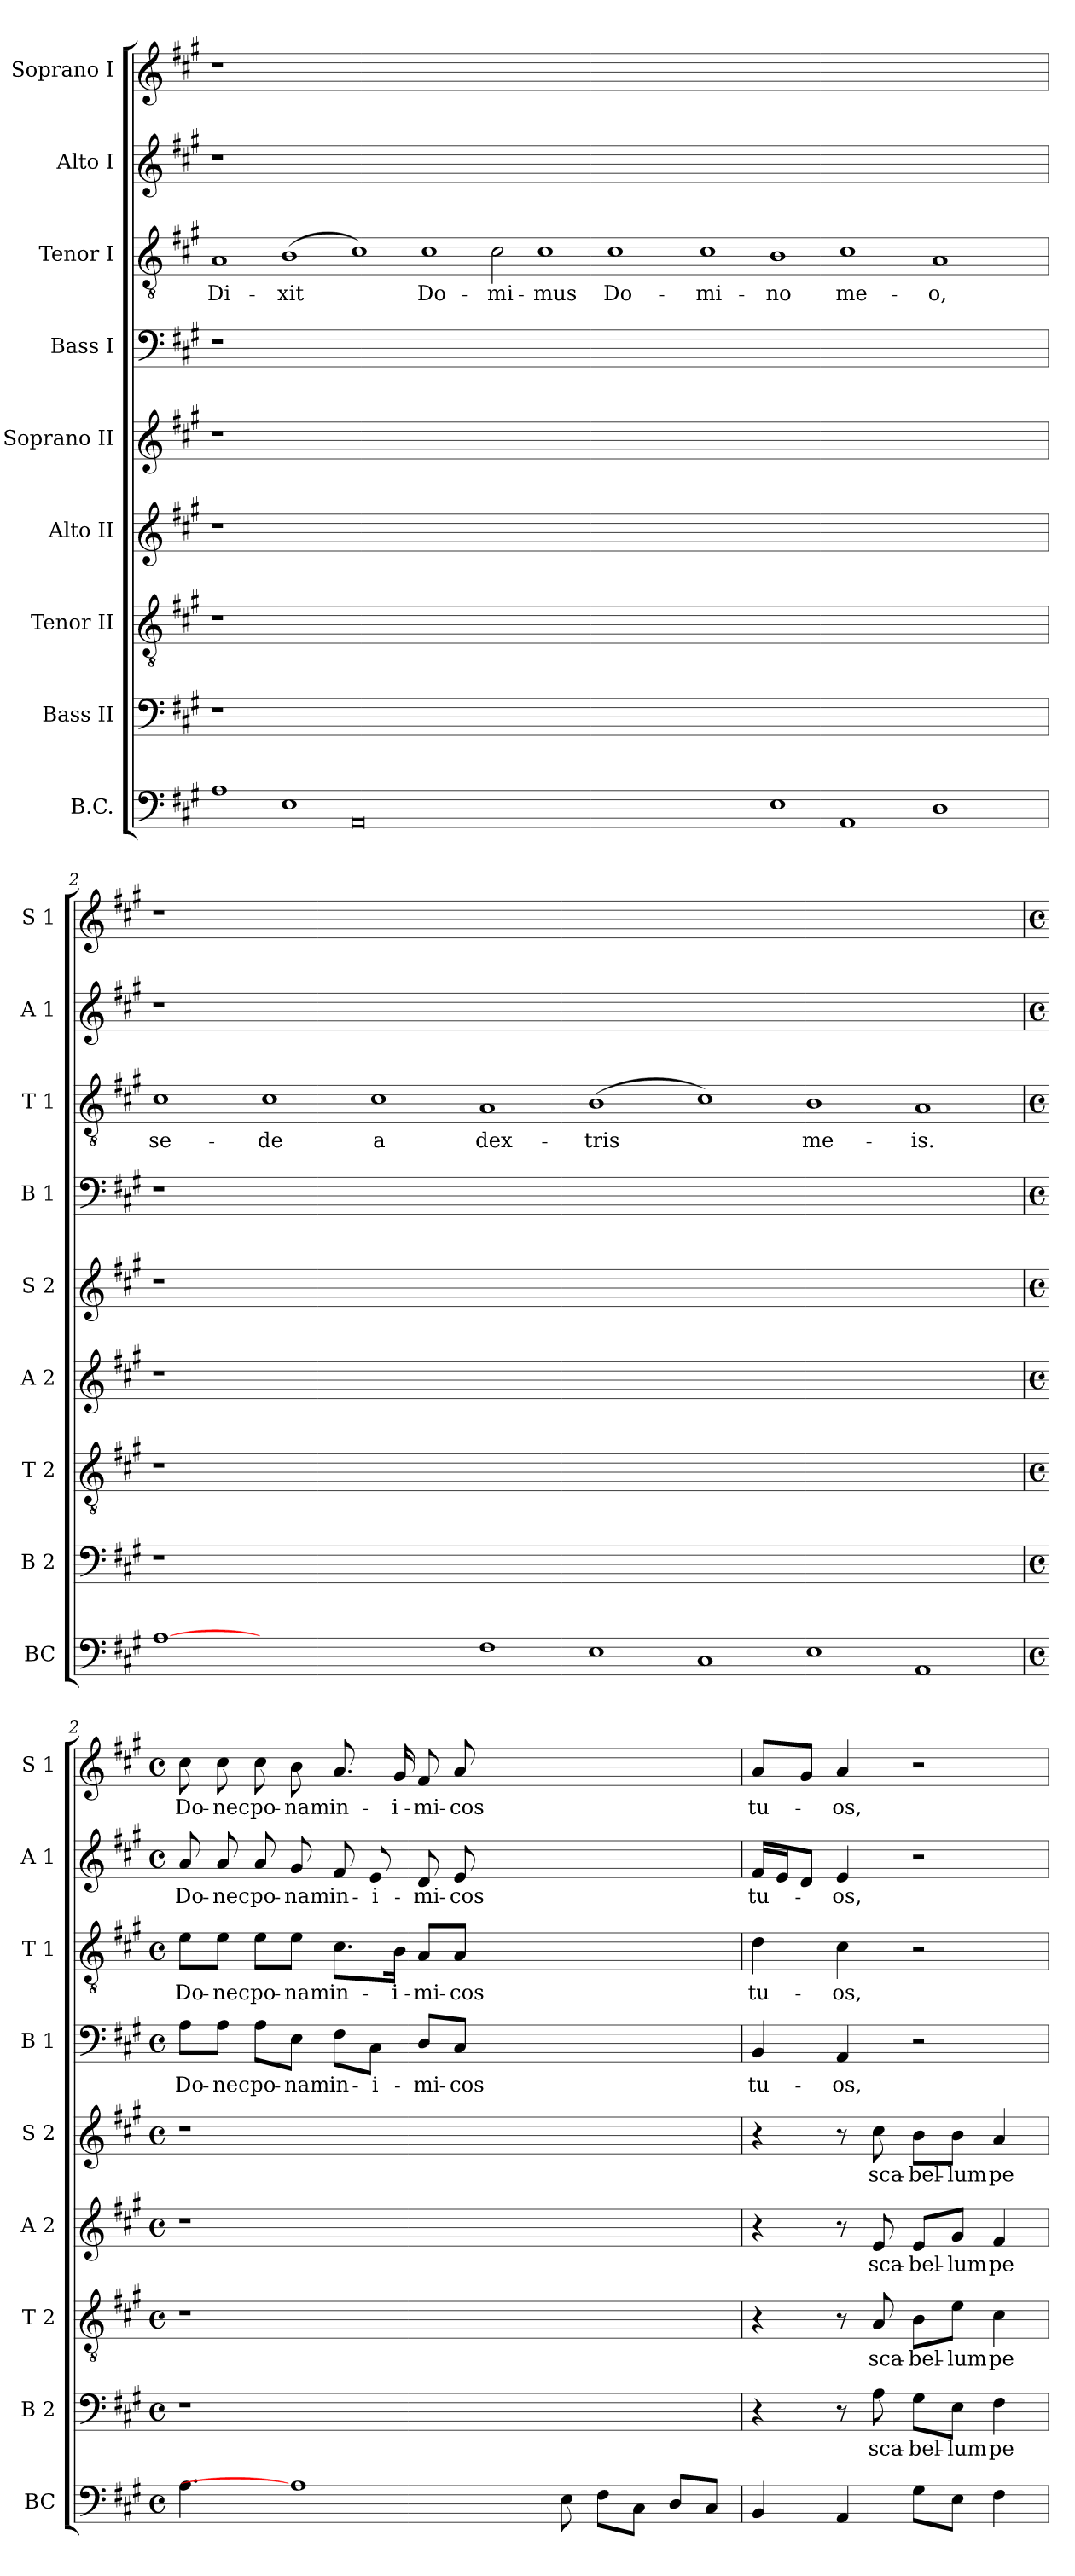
**kern	**kern	**text	**kern	**text	**kern	**text	**kern	**text	**kern	**text	**kern	**text	**kern	**text	**kern	**text
*part9	*part8	*part8	*part7	*part7	*part6	*part6	*part5	*part5	*part4	*part4	*part3	*part3	*part2	*part2	*part1	*part1
*staff9	*staff8	*staff8	*staff7	*staff7	*staff6	*staff6	*staff5	*staff5	*staff4	*staff4	*staff3	*staff3	*staff2	*staff2	*staff1	*staff1
*I"B.C.	*I"Bass II	*	*I"Tenor II	*	*I"Alto II	*	*I"Soprano II	*	*I"Bass I	*	*I"Tenor I	*	*I"Alto I	*	*I"Soprano I	*
*I'BC	*I'B 2	*	*I'T 2	*	*I'A 2	*	*I'S 2	*	*I'B 1	*	*I'T 1	*	*I'A 1	*	*I'S 1	*
*clefF4	*clefF4	*	*clefGv2	*	*clefG2	*	*clefG2	*	*clefF4	*	*clefGv2	*	*clefG2	*	*clefG2	*
*k[f#c#g#]	*k[f#c#g#]	*	*k[f#c#g#]	*	*k[f#c#g#]	*	*k[f#c#g#]	*	*k[f#c#g#]	*	*k[f#c#g#]	*	*k[f#c#g#]	*	*k[f#c#g#]	*
*A:	*A:	*	*A:	*	*A:	*	*A:	*	*A:	*	*A:	*	*A:	*	*A:	*
=1	=1	=1	=1	=1	=1	=1	=1	=1	=1	=1	=1	=1	=1	=1	=1	=1
!	!	!	!	!	!	!	!	!	!	!	!	!LO:LY:b	!	!	!	!
1A	1r	.	1r	.	1r	.	1r	.	1r	.	1A	Di-	1r	.	1r	.
!	!	!	!	!	!	!	!	!	!	!	!	!LO:LY:b	!	!	!	!
1E	000ryy	.	000ryy	.	000ryy	.	000ryy	.	000ryy	.	(>1B	-xit	000ryy	.	000ryy	.
0AA	.	.	.	.	.	.	.	.	.	.	1c#)	.	.	.	.	.
!	!	!	!	!	!	!	!	!	!	!	!	!LO:LY:b	!	!	!	!
.	.	.	.	.	.	.	.	.	.	.	1c#	Do-	.	.	.	.
!	!	!	!	!	!	!	!	!	!	!	!	!LO:LY:b	!	!	!	!
2ryy	.	.	.	.	.	.	.	.	.	.	2c#\	-mi-	.	.	.	.
!	!	!	!	!	!	!	!	!	!	!	!	!LO:LY:b	!	!	!	!
1ryy	.	.	.	.	.	.	.	.	.	.	1c#	-mus	.	.	.	.
!	!	!	!	!	!	!	!	!	!	!	!	!LO:LY:b	!	!	!	!
2ryy	.	.	.	.	.	.	.	.	.	.	1c#	Do-	.	.	.	.
2ryy	.	.	.	.	.	.	.	.	.	.	.	.	.	.	.	.
!	!	!	!	!	!	!	!	!	!	!	!	!LO:LY:b	!	!	!	!
1ryy	.	.	.	.	.	.	.	.	.	.	1c#	-mi-	.	.	.	.
!	!	!	!	!	!	!	!	!	!	!	!	!LO:LY:b	!	!	!	!
1E	.	.	.	.	.	.	.	.	.	.	1B	-no	.	.	.	.
!	!	!	!	!	!	!	!	!	!	!	!	!LO:LY:b	!	!	!	!
1AA	.	.	.	.	.	.	.	.	.	.	1c#	me-	.	.	.	.
.	0ryy	.	0ryy	.	0ryy	.	0ryy	.	0ryy	.	.	.	0ryy	.	0ryy	.
!	!	!	!	!	!	!	!	!	!	!	!	!LO:LY:b	!	!	!	!
1D	.	.	.	.	.	.	.	.	.	.	1A	-o,	.	.	.	.
2ryy	.	.	.	.	.	.	.	.	.	.	2ryy	.	.	.	.	.
=2`	=2`	=2`	=2`	=2`	=2`	=2`	=2`	=2`	=2`	=2`	=2`	=2`	=2`	=2`	=2`	=2`
!	!	!	!	!	!	!	!	!	!	!	!	!LO:LY:b	!	!	!	!
[1A	1r	.	1r	.	1r	.	1r	.	1r	.	1c#	se-	1r	.	1r	.
!	!	!	!	!	!	!	!	!	!	!	!	!LO:LY:b	!	!	!	!
1ryy	1%7ryy	.	1%7ryy	.	1%7ryy	.	1%7ryy	.	1%7ryy	.	1c#	-de	1%7ryy	.	1%7ryy	.
!	!	!	!	!	!	!	!	!	!	!	!	!LO:LY:b	!	!	!	!
1ryy	.	.	.	.	.	.	.	.	.	.	1c#	a	.	.	.	.
!	!	!	!	!	!	!	!	!	!	!	!	!LO:LY:b	!	!	!	!
1F#	.	.	.	.	.	.	.	.	.	.	1A	dex-	.	.	.	.
!	!	!	!	!	!	!	!	!	!	!	!	!LO:LY:b	!	!	!	!
1E	.	.	.	.	.	.	.	.	.	.	(>1B	-tris	.	.	.	.
1C#	.	.	.	.	.	.	.	.	.	.	1c#)	.	.	.	.	.
!	!	!	!	!	!	!	!	!	!	!	!	!LO:LY:b	!	!	!	!
1E	.	.	.	.	.	.	.	.	.	.	1B	me-	.	.	.	.
!	!	!	!	!	!	!	!	!	!	!	!	!LO:LY:b	!	!	!	!
1AA	.	.	.	.	.	.	.	.	.	.	1A	-is.	.	.	.	.
!!LO:LB:g=z
=2X1`	=2X1`	=2X1`	=2X1`	=2X1`	=2X1`	=2X1`	=2X1`	=2X1`	=2X1`	=2X1`	=2X1`	=2X1`	=2X1`	=2X1`	=2X1`	=2X1`
*M4/4	*M4/4	*	*M4/4	*	*M4/4	*	*M4/4	*	*M4/4	*	*M4/4	*	*M4/4	*	*M4/4	*
*met(c)	*met(c)	*	*met(c)	*	*met(c)	*	*met(c)	*	*met(c)	*	*met(c)	*	*met(c)	*	*met(c)	*
!	!	!	!	!	!	!	!	!	!	!LO:LY:b	!	!LO:LY:b	!	!LO:LY:b	!	!LO:LY:b
4.A\	1r	.	1r	.	1r	.	1r	.	8A\L	Do-	8e\L	Do-	8a/	Do-	8cc#\	Do-
!	!	!	!	!	!	!	!	!	!	!LO:LY:b	!	!LO:LY:b	!	!LO:LY:b	!	!LO:LY:b
.	.	.	.	.	.	.	.	.	8A\J	-nec	8e\J	-nec	8a/	-nec	8cc#\	-nec
!	!	!	!	!	!	!	!	!	!	!LO:LY:b	!	!LO:LY:b	!	!LO:LY:b	!	!LO:LY:b
.	.	.	.	.	.	.	.	.	8A\L	po-	8e\L	po-	8a/	po-	8cc#\	po-
!	!	!	!	!	!	!	!	!	!	!LO:LY:b	!	!LO:LY:b	!	!LO:LY:b	!	!LO:LY:b
1A]	.	.	.	.	.	.	.	.	8E\J	-nam	8e\J	-nam	8g#/	-nam	8b\	-nam
!	!	!	!	!	!	!	!	!	!	!LO:LY:b	!	!LO:LY:b	!	!LO:LY:b	!	!LO:LY:b
.	.	.	.	.	.	.	.	.	8F#\L	in-	8.c#\L	in-	8f#/	in-	8.a/	in-
!	!	!	!	!	!	!	!	!	!	!LO:LY:b	!	!	!	!LO:LY:b	!	!
.	.	.	.	.	.	.	.	.	8C#\J	-i-	.	.	8e/	-i-	.	.
!	!	!	!	!	!	!	!	!	!	!	!	!LO:LY:b	!	!	!	!LO:LY:b
.	.	.	.	.	.	.	.	.	.	.	16B\Jk	-i-	.	.	16g#/	-i-
!	!	!	!	!	!	!	!	!	!	!LO:LY:b	!	!LO:LY:b	!	!LO:LY:b	!	!LO:LY:b
.	.	.	.	.	.	.	.	.	8D/L	-mi-	8A/L	-mi-	8d/	-mi-	8f#/	-mi-
!	!	!	!	!	!	!	!	!	!	!LO:LY:b	!	!LO:LY:b	!	!LO:LY:b	!	!LO:LY:b
.	.	.	.	.	.	.	.	.	8C#/J	-cos	8A/J	-cos	8e/	-cos	8a/	-cos
.	1ryy	.	1ryy	.	1ryy	.	1ryy	.	1ryy	.	1ryy	.	1ryy	.	1ryy	.
8E\	.	.	.	.	.	.	.	.	.	.	.	.	.	.	.	.
8F#\L	.	.	.	.	.	.	.	.	.	.	.	.	.	.	.	.
8C#\J	.	.	.	.	.	.	.	.	.	.	.	.	.	.	.	.
8D/L	.	.	.	.	.	.	.	.	.	.	.	.	.	.	.	.
8C#/J	.	.	.	.	.	.	.	.	.	.	.	.	.	.	.	.
=3	=3	=3	=3	=3	=3	=3	=3	=3	=3	=3	=3	=3	=3	=3	=3	=3
*^	*	*	*	*	*	*	*	*	*	*	*	*	*	*	*	*
!	!	!	!	!	!	!	!	!	!	!	!LO:LY:b	!	!LO:LY:b	!	!LO:LY:b	!	!LO:LY:b
4BB/	8ryy	4r	.	4r	.	4r	.	4r	.	4BB/	tu-	4d\	tu-	16f#/LL	tu-	8a/L	tu-
.	.	.	.	.	.	.	.	.	.	.	.	.	.	16e/J	.	.	.
.	8ryy	.	.	.	.	.	.	.	.	.	.	.	.	8d/J	.	8g#/J	.
!	!	!	!	!	!	!	!	!	!	!	!LO:LY:b	!	!LO:LY:b	!	!LO:LY:b	!	!LO:LY:b
4AA/	4ryy	8r	.	8r	.	8r	.	8r	.	4AA/	-os,	4c#\	-os,	4e/	-os,	4a/	-os,
!	!	!	!LO:LY:b	!	!LO:LY:b	!	!LO:LY:b	!	!LO:LY:b	!	!	!	!	!	!	!	!
.	.	8A\	sca-	8A/	sca-	8e/	sca-	8cc#\	sca-	.	.	.	.	.	.	.	.
!	!	!	!LO:LY:b	!	!LO:LY:b	!	!LO:LY:b	!	!LO:LY:b	!	!	!	!	!	!	!	!
8G#\L	2ryy	8G#\L	-bel-	8B\L	-bel-	8e/L	-bel-	8b\L	-bel-	2r	.	2r	.	2r	.	2r	.
!	!	!	!LO:LY:b	!	!LO:LY:b	!	!LO:LY:b	!	!LO:LY:b	!	!	!	!	!	!	!	!
8E\J	.	8E\J	-lum	8e\J	-lum	8g#/J	-lum	8b\J	-lum	.	.	.	.	.	.	.	.
!	!	!	!LO:LY:b	!	!LO:LY:b	!	!LO:LY:b	!	!LO:LY:b	!	!	!	!	!	!	!	!
4F#\	.	4F#\	pe-	4c#\	pe-	4f#/	pe-	4a/	pe-	.	.	.	.	.	.	.	.
*v	*v	*	*	*	*	*	*	*	*	*	*	*	*	*	*	*	*
=	=	=	=	=	=	=	=	=	=	=	=	=	=	=	=	=
*-	*-	*-	*-	*-	*-	*-	*-	*-	*-	*-	*-	*-	*-	*-	*-	*-
